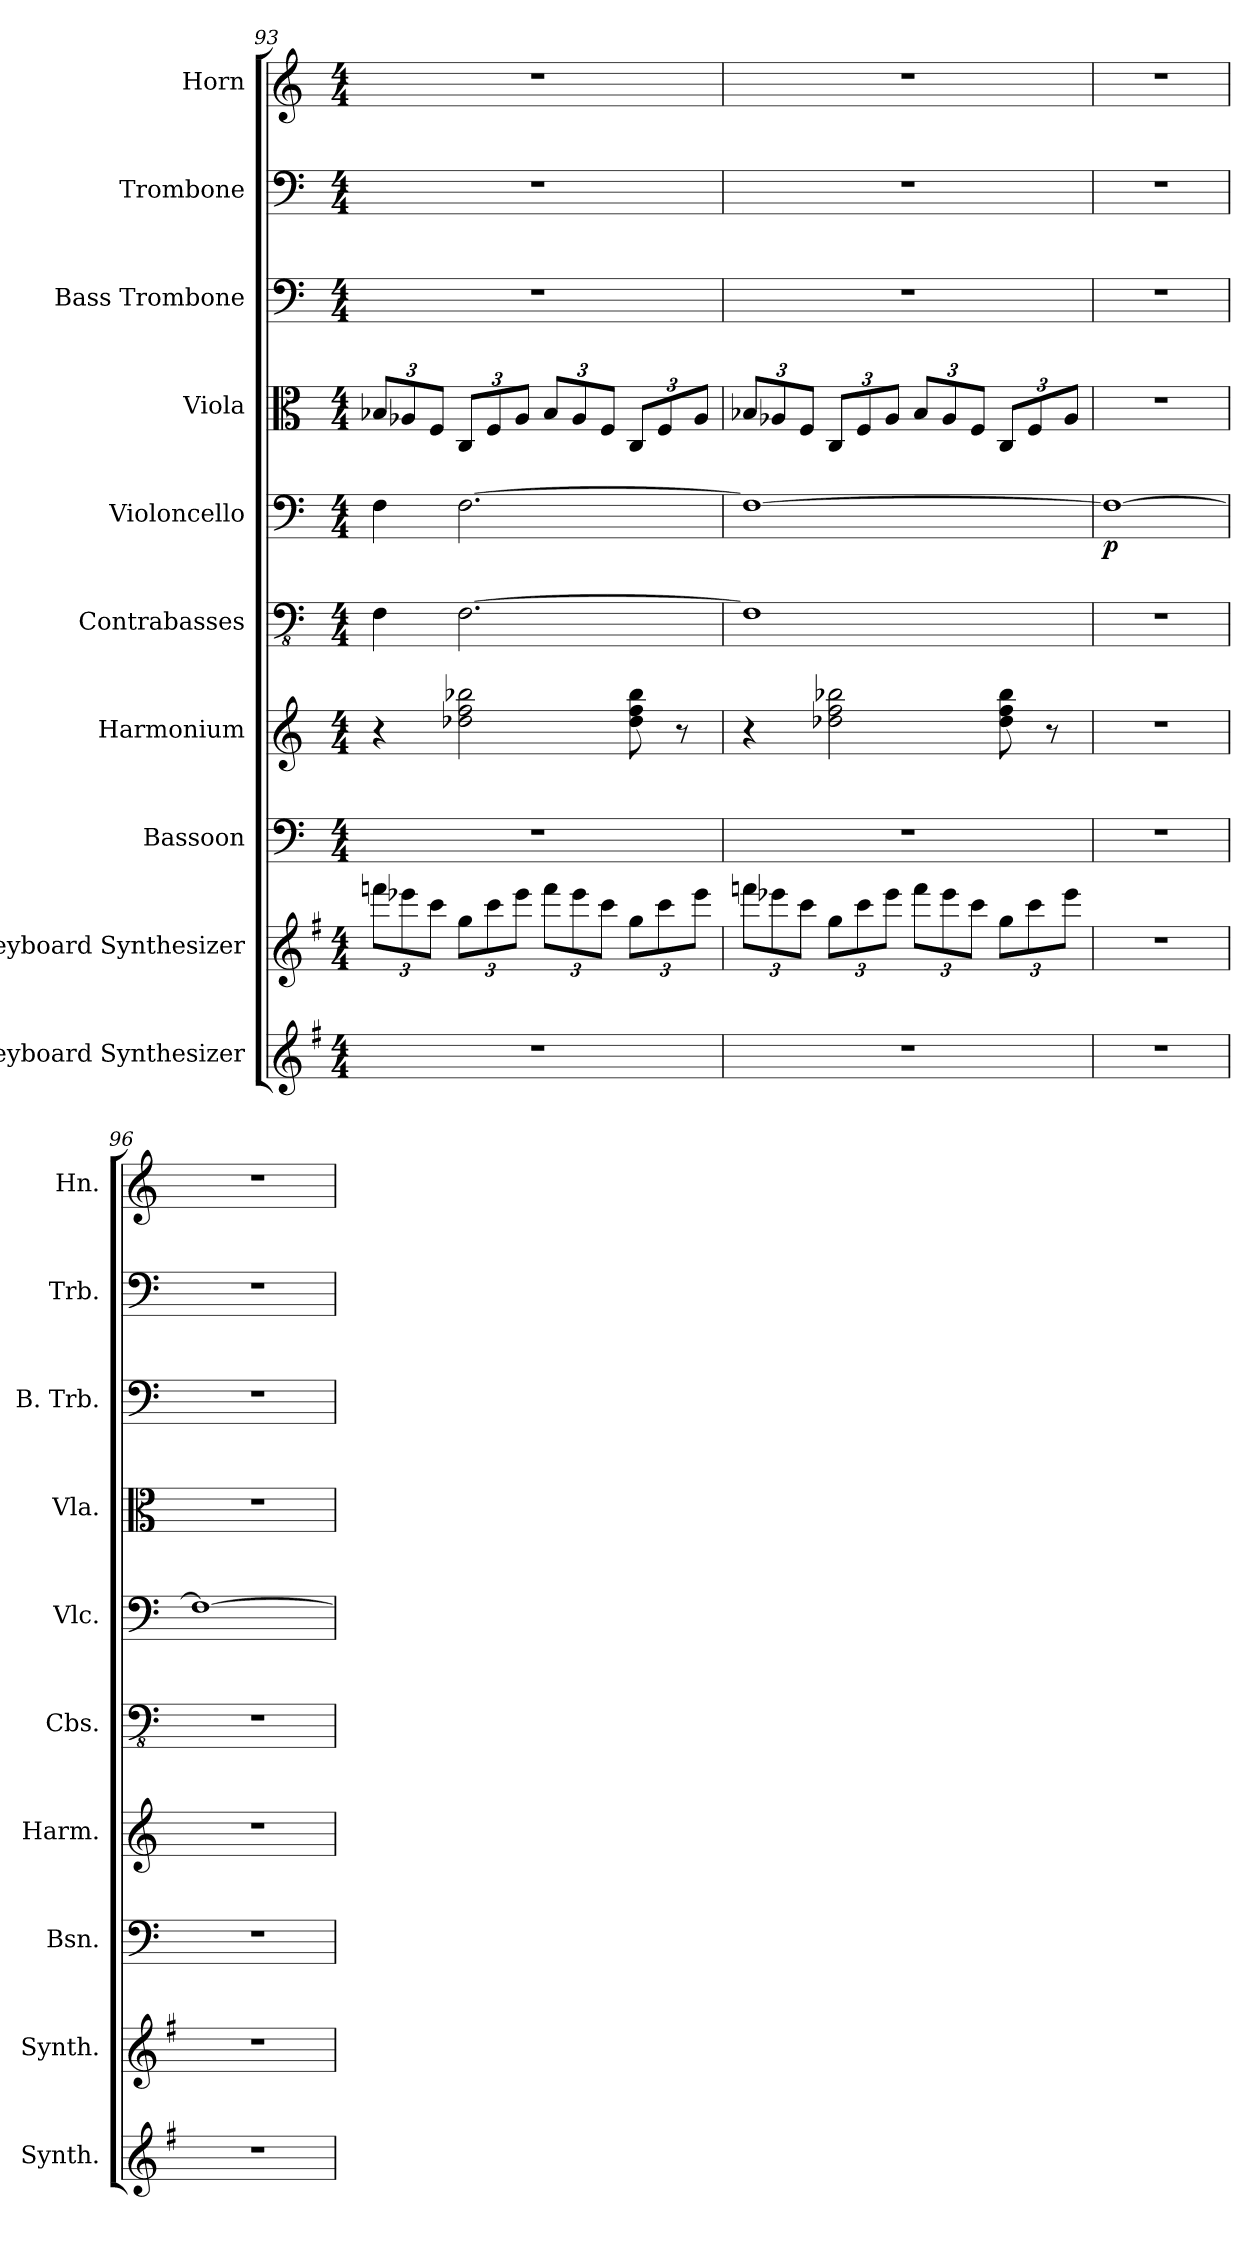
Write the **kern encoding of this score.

**kern	**kern	**kern	**kern	**kern	**kern	**dynam	**kern	**kern	**kern	**kern
*part10	*part9	*part8	*part7	*part6	*part5	*part5	*part4	*part3	*part2	*part1
*staff10	*staff9	*staff8	*staff7	*staff6	*staff5	*staff5	*staff4	*staff3	*staff2	*staff1
*I"Keyboard Synthesizer	*I"Keyboard Synthesizer	*I"Bassoon	*I"Harmonium	*I"Contrabasses	*I"Violoncello	*	*I"Viola	*I"Bass Trombone	*I"Trombone	*I"Horn
*I'Synth.	*I'Synth.	*I'Bsn.	*I'Harm.	*I'Cbs.	*I'Vlc.	*	*I'Vla.	*I'B. Trb.	*I'Trb.	*I'Hn.
!!LO:PB:g=z
*clefG2	*clefG2	*clefF4	*clefG2	*clefFv4	*clefF4	*	*clefC3	*clefF4	*clefF4	*clefG2
*ITrd4c7	*ITrd4c7	*	*	*	*	*	*	*	*	*ITrd4c7
*k[]	*k[]	*k[]	*k[]	*k[]	*k[]	*	*k[]	*k[]	*k[]	*k[b-]
*M4/4	*M4/4	*M4/4	*M4/4	*M4/4	*M4/4	*	*M4/4	*M4/4	*M4/4	*M4/4
*	*Xbrackettup	*	*	*	*	*	*Xbrackettup	*	*	*
=93	=93	=93	=93	=93	=93	=93	=93	=93	=93	=93
1r	12bb-X\L	1r	4r	4FF\	4F\	.	12B-X/L	1r	1r	1r
.	12aa-X\	.	.	.	.	.	12A-X/	.	.	.
.	12ff\J	.	.	.	.	.	12F/J	.	.	.
.	12cc\L	.	2dd-X\ 2ff\ 2bb-X\	[2.FF\	[2.F\	.	12C/L	.	.	.
.	12ff\	.	.	.	.	.	12F/	.	.	.
.	12aa-\J	.	.	.	.	.	12A-/J	.	.	.
.	12bb-\L	.	.	.	.	.	12B-/L	.	.	.
.	12aa-\	.	.	.	.	.	12A-/	.	.	.
.	12ff\J	.	.	.	.	.	12F/J	.	.	.
.	12cc\L	.	8dd-\ 8ff\ 8bb-\	.	.	.	12C/L	.	.	.
.	12ff\	.	.	.	.	.	12F/	.	.	.
.	.	.	8r	.	.	.	.	.	.	.
.	12aa-\J	.	.	.	.	.	12A-/J	.	.	.
=94	=94	=94	=94	=94	=94	=94	=94	=94	=94	=94
1r	12bb-X\L	1r	4r	1FF]	1F_	.	12B-X/L	1r	1r	1r
.	12aa-X\	.	.	.	.	.	12A-X/	.	.	.
.	12ff\J	.	.	.	.	.	12F/J	.	.	.
.	12cc\L	.	2dd-X\ 2ff\ 2bb-X\	.	.	.	12C/L	.	.	.
.	12ff\	.	.	.	.	.	12F/	.	.	.
.	12aa-\J	.	.	.	.	.	12A-/J	.	.	.
.	12bb-\L	.	.	.	.	.	12B-/L	.	.	.
.	12aa-\	.	.	.	.	.	12A-/	.	.	.
.	12ff\J	.	.	.	.	.	12F/J	.	.	.
.	12cc\L	.	8dd-\ 8ff\ 8bb-\	.	.	.	12C/L	.	.	.
.	12ff\	.	.	.	.	.	12F/	.	.	.
.	.	.	8r	.	.	.	.	.	.	.
.	12aa-\J	.	.	.	.	.	12A-/J	.	.	.
=95	=95	=95	=95	=95	=95	=95	=95	=95	=95	=95
!	!	!	!	!	!	!LO:DY:b	!	!	!	!
1r	1r	1r	1r	1r	1F_	p	1r	1r	1r	1r
=96	=96	=96	=96	=96	=96	=96	=96	=96	=96	=96
1r	1r	1r	1r	1r	1F_	.	1r	1r	1r	1r
=	=	=	=	=	=	=	=	=	=	=
*-	*-	*-	*-	*-	*-	*-	*-	*-	*-	*-
